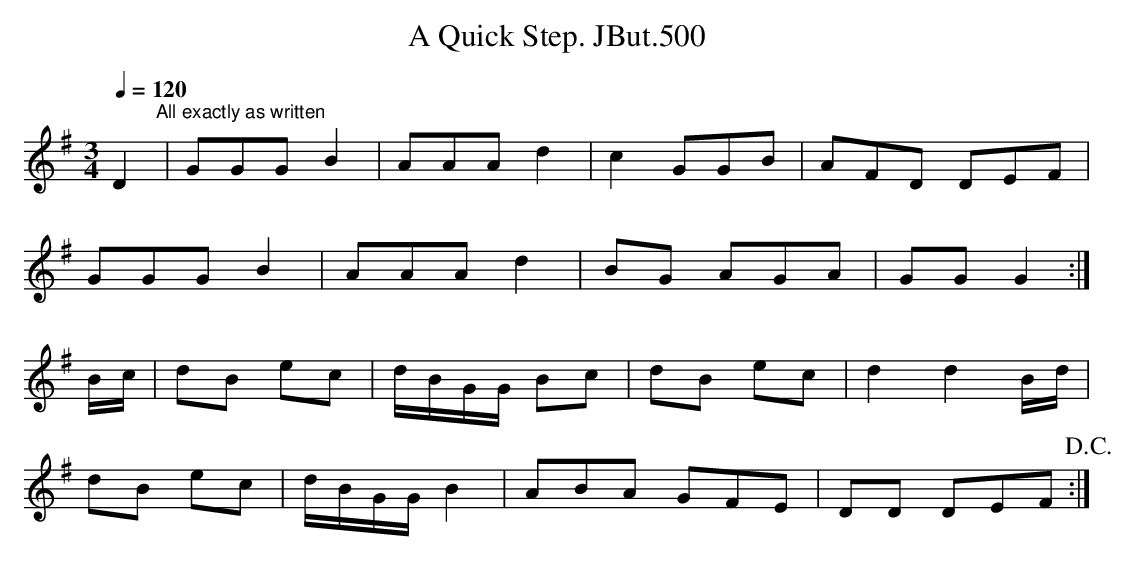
X:1
T:Quick Step. JBut.500, A
M:3/4
L:1/8
Q:1/4=120
K:G
D2"^All exactly as written"|GGGB2|AAAd2|c2GGB|AFD DEF|
GGGB2|AAAd2|BG AGA|GGG2:|
B/c/|dB ec|d/B/G/G/ Bc|dB ec|d2 d2 B/d/|
dB ec|d/B/G/G/ B2|ABA GFE|DD DEF !D.C.!:|
